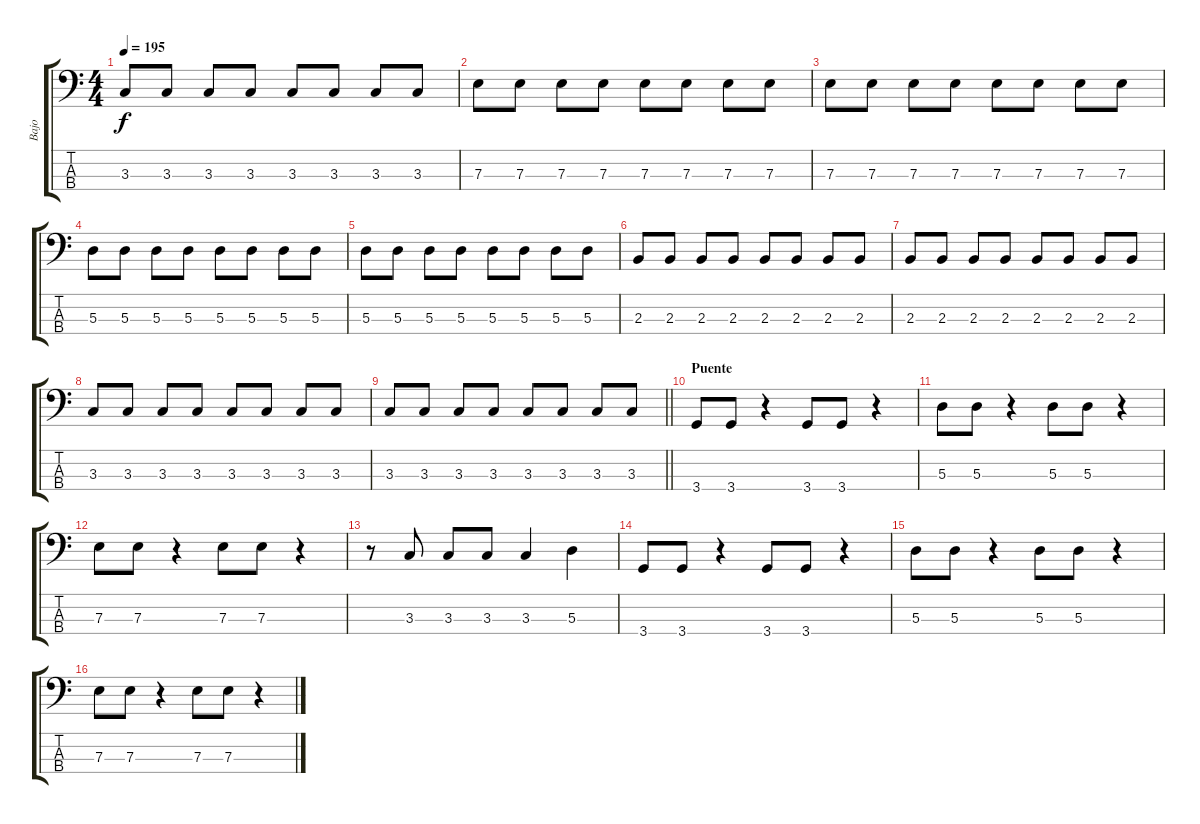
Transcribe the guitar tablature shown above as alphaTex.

\track ("Bajo" "Bajo") {instrument electricbassfinger}
\staff {score tabs}
\tuning (G2 D2 A1 E1) {hide}
\ts (4 4)
\tempo 195
\clef f4
\ks c
3.3.8{dy f} 3.3.8 3.3.8 3.3.8 3.3.8 3.3.8 3.3.8 3.3.8 |
7.3.8 7.3.8 7.3.8 7.3.8 7.3.8 7.3.8 7.3.8 7.3.8 |
7.3.8 7.3.8 7.3.8 7.3.8 7.3.8 7.3.8 7.3.8 7.3.8 |
5.3.8 5.3.8 5.3.8 5.3.8 5.3.8 5.3.8 5.3.8 5.3.8 |
5.3.8 5.3.8 5.3.8 5.3.8 5.3.8 5.3.8 5.3.8 5.3.8 |
2.3.8 2.3.8 2.3.8 2.3.8 2.3.8 2.3.8 2.3.8 2.3.8 |
2.3.8 2.3.8 2.3.8 2.3.8 2.3.8 2.3.8 2.3.8 2.3.8 |
3.3.8 3.3.8 3.3.8 3.3.8 3.3.8 3.3.8 3.3.8 3.3.8 |
\barLineRight lightlight
3.3.8 3.3.8 3.3.8 3.3.8 3.3.8 3.3.8 3.3.8 3.3.8 |
\section ("" "Puente")
3.4.8 3.4.8 r.4 3.4.8 3.4.8 r.4 |
5.3.8 5.3.8 r.4 5.3.8 5.3.8 r.4 |
7.3.8 7.3.8 r.4 7.3.8 7.3.8 r.4 |
r.8 3.3.8 3.3.8 3.3.8 3.3.4 5.3.4 |
3.4.8 3.4.8 r.4 3.4.8 3.4.8 r.4 |
5.3.8 5.3.8 r.4 5.3.8 5.3.8 r.4 |
7.3.8 7.3.8 r.4 7.3.8 7.3.8 r.4
